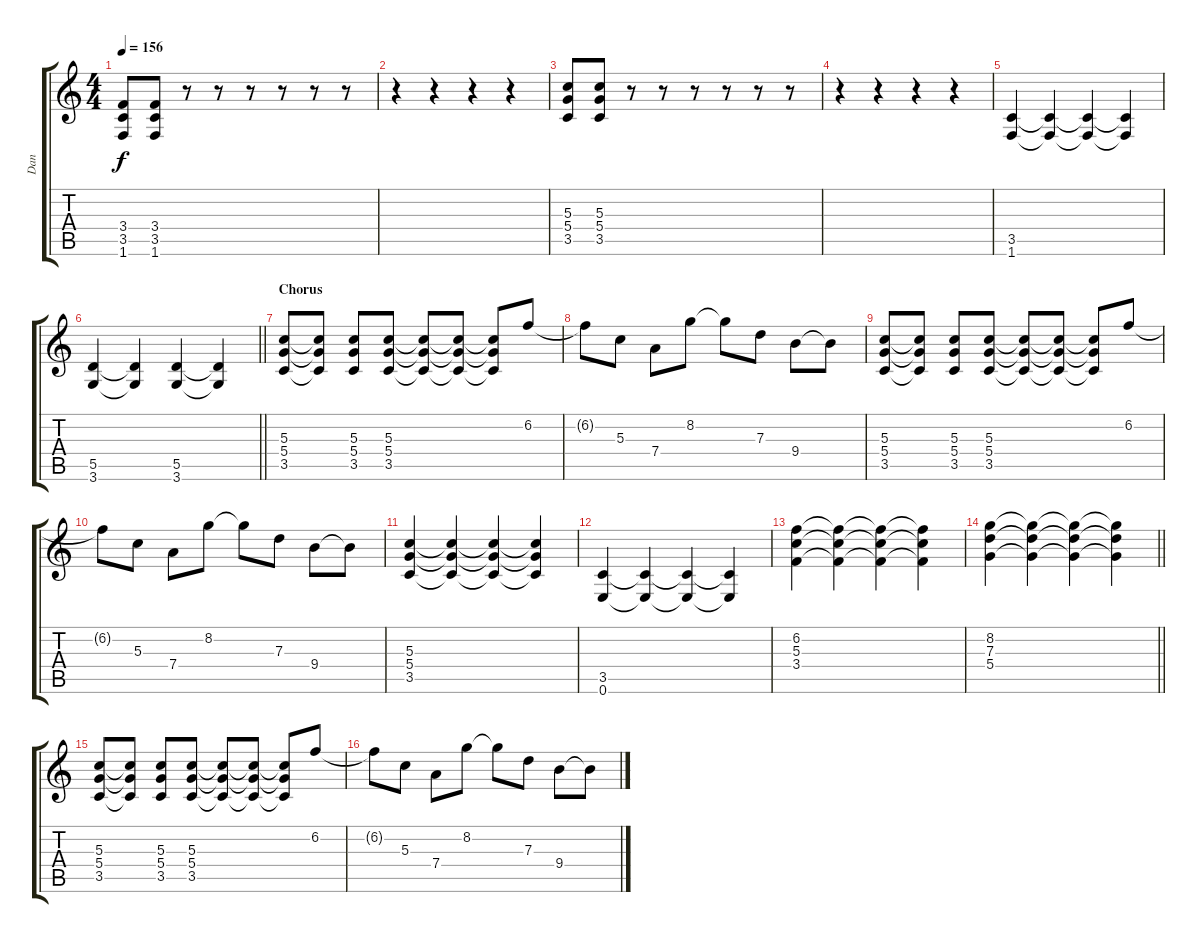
\track ("Dan" "Dan") {instrument overdrivenguitar}
\staff {score tabs}
\tuning (E4 B3 G3 D3 A2 E2) {hide}
\ts (4 4)
\tempo 156
\clef g2
\ks c
(3.4 3.5 1.6).8{dy f} (3.4 3.5 1.6).8 r.8 r.8 r.8 r.8 r.8 r.8 |
r.4 r.4 r.4 r.4 |
(5.3 5.4 3.5).8 (5.3 5.4 3.5).8 r.8 r.8 r.8 r.8 r.8 r.8 |
r.4 r.4 r.4 r.4 |
(3.5 1.6).4 (3.5{t} 1.6{t}).4 (3.5{t} 1.6{t}).4 (3.5{t} 1.6{t}).4 |
\barLineRight lightlight
(5.5 3.6).4 (5.5{t} 3.6{t}).4 (5.5 3.6).4 (5.5{t} 3.6{t}).4 |
\section ("" "Chorus")
(5.3 5.4 3.5).8 (5.3{t} 5.4{t} 3.5{t}).8 (5.3 5.4 3.5).8 (5.3 5.4 3.5).8 (5.3{t} 5.4{t} 3.5{t}).8 (5.3{t} 5.4{t} 3.5{t}).8 (5.3{t} 5.4{t} 3.5{t}).8 6.2.8 |
6.2{t}.8 5.3.8 7.4.8 8.2.8 8.2{t}.8 7.3.8 9.4.8 9.4{t}.8 |
(5.3 5.4 3.5).8 (5.3{t} 5.4{t} 3.5{t}).8 (5.3 5.4 3.5).8 (5.3 5.4 3.5).8 (5.3{t} 5.4{t} 3.5{t}).8 (5.3{t} 5.4{t} 3.5{t}).8 (5.3{t} 5.4{t} 3.5{t}).8 6.2.8 |
6.2{t}.8 5.3.8 7.4.8 8.2.8 8.2{t}.8 7.3.8 9.4.8 9.4{t}.8 |
(5.3 5.4 3.5).4 (5.3{t} 5.4{t} 3.5{t}).4 (5.3{t} 5.4{t} 3.5{t}).4 (5.3{t} 5.4{t} 3.5{t}).4 |
(3.5 0.6).4 (3.5{t} 0.6{t}).4 (3.5{t} 0.6{t}).4 (3.5{t} 0.6{t}).4 |
(6.2 5.3 3.4).4 (6.2{t} 5.3{t} 3.4{t}).4 (6.2{t} 5.3{t} 3.4{t}).4 (6.2{t} 5.3{t} 3.4{t}).4 |
\barLineRight lightlight
(8.2 7.3 5.4).4 (8.2{t} 7.3{t} 5.4{t}).4 (8.2{t} 7.3{t} 5.4{t}).4 (8.2{t} 7.3{t} 5.4{t}).4 |
(5.3 5.4 3.5).8 (5.3{t} 5.4{t} 3.5{t}).8 (5.3 5.4 3.5).8 (5.3 5.4 3.5).8 (5.3{t} 5.4{t} 3.5{t}).8 (5.3{t} 5.4{t} 3.5{t}).8 (5.3{t} 5.4{t} 3.5{t}).8 6.2.8 |
6.2{t}.8 5.3.8 7.4.8 8.2.8 8.2{t}.8 7.3.8 9.4.8 9.4{t}.8
